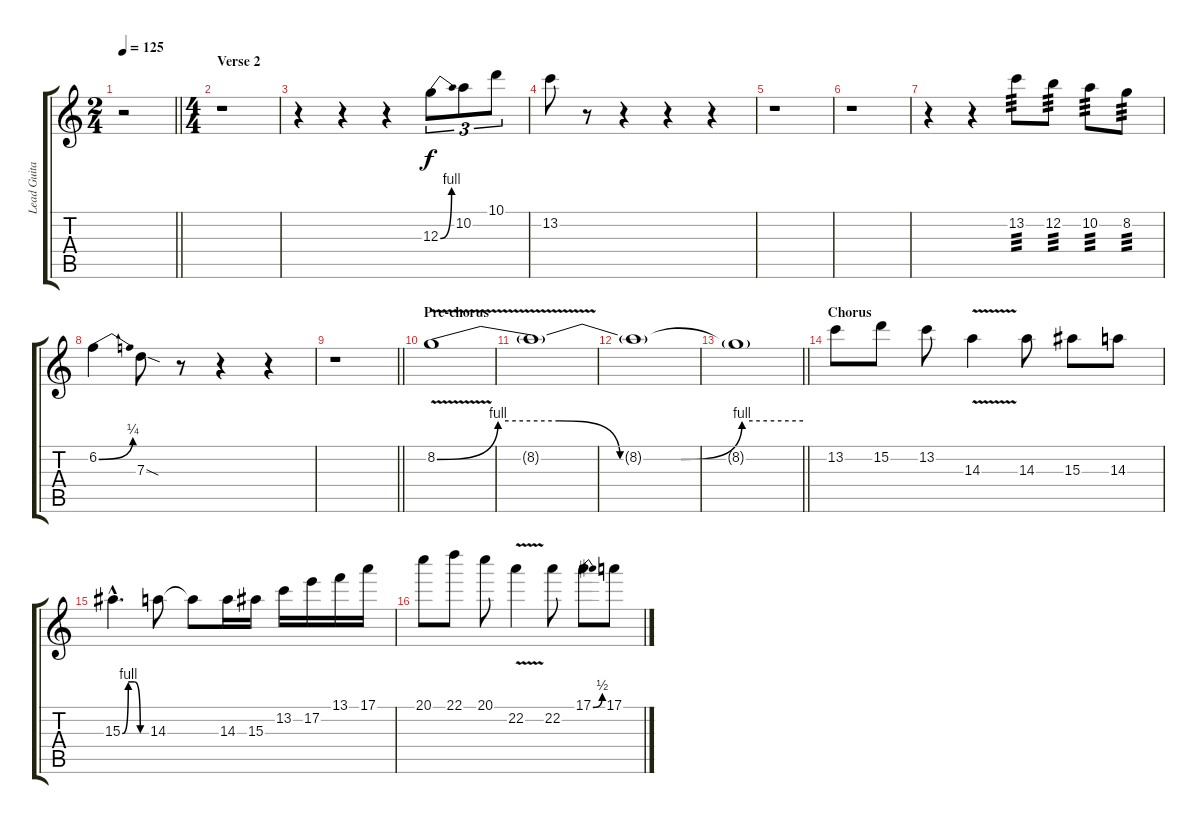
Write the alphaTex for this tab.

\track ("Lead Guitar 2" "Lead Guita") {instrument overdrivenguitar}
\staff {score tabs}
\tuning (E4 B3 G3 D3 A2 D2) {hide}
\ts (2 4)
\tempo 125
\clef g2
\barLineRight lightlight
\ks c
r.2{dy f} |
\ts (4 4)
\section ("" "Verse 2")
r.1 |
r.4{volume 12} r.4 r.4 12.3{be (bend 0 0 60 4)}.8{tu (3 2) balance 0} 10.2.8{tu (3 2) balance 16} 10.1.8{tu (3 2) balance 0} |
13.2.8{balance 4} r.8 r.4 r.4 r.4 |
r.1 |
r.1 |
r.4 r.4 13.2.8{tp 3} 12.2.8{tp 3} 10.2.8{tp 3} 8.2.8{tp 3} |
6.2{be (bend 0 0 60 1)}.4 7.3{sod}.8 r.8 r.4 r.4 |
\barLineRight lightlight
r.1 |
\section ("" "Pre-chorus")
8.2{be (custom 0 0 10 4 20 4 30 0 40 0 50 4 60 4) v}.1 |
8.2{t}.1 |
8.2{t}.1 |
\barLineRight lightlight
8.2{t}.1 |
\section ("" "Chorus")
13.2.8{volume 16} 15.2.8 13.2.8 14.3{v}.4 14.3.8 15.3.8 14.3.8 |
15.3{be (custom 0 0 15 4 30 4 45 0 60 0) hac}.4{d} 14.3.8 14.3{t}.8 14.3.16 15.3.16 13.2.16 17.2.16 13.1.16 17.1.16 |
20.1.8 22.1.8 20.1.8 22.2{v}.4 22.2.8 17.1{be (bend 0 0 60 2)}.8 17.1.8
